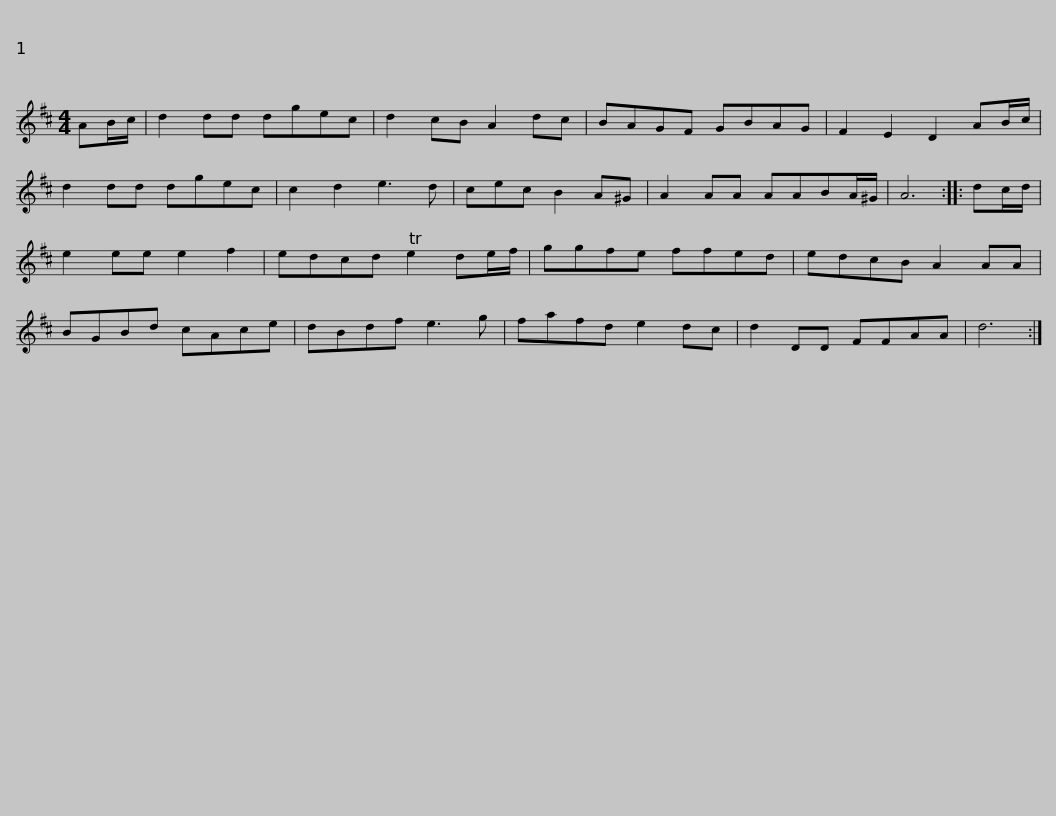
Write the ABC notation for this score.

X:1
L:1/8
M:4/4
I:linebreak $
K:D
V:1 treble
V:1
 AB/c/ | d2 dd dgec | d2 cB A2 dc | BAGF GBAG | F2 E2 D2 AB/c/ | %5
 d2 dd dgec | c2 d2 e3 d |$ cec B2 A^G | A2 AA AABA/^G/ | A6 :: %10
 dc/d/ | e2 ee e2 f2 | edcd Te2 de/f/ | ggfe ffed |$ edcB A2 AA | %15
 BGBd cAce | dBdf e3 g | fafd e2 dc | d2 DD FFAA | d6 :| %20
